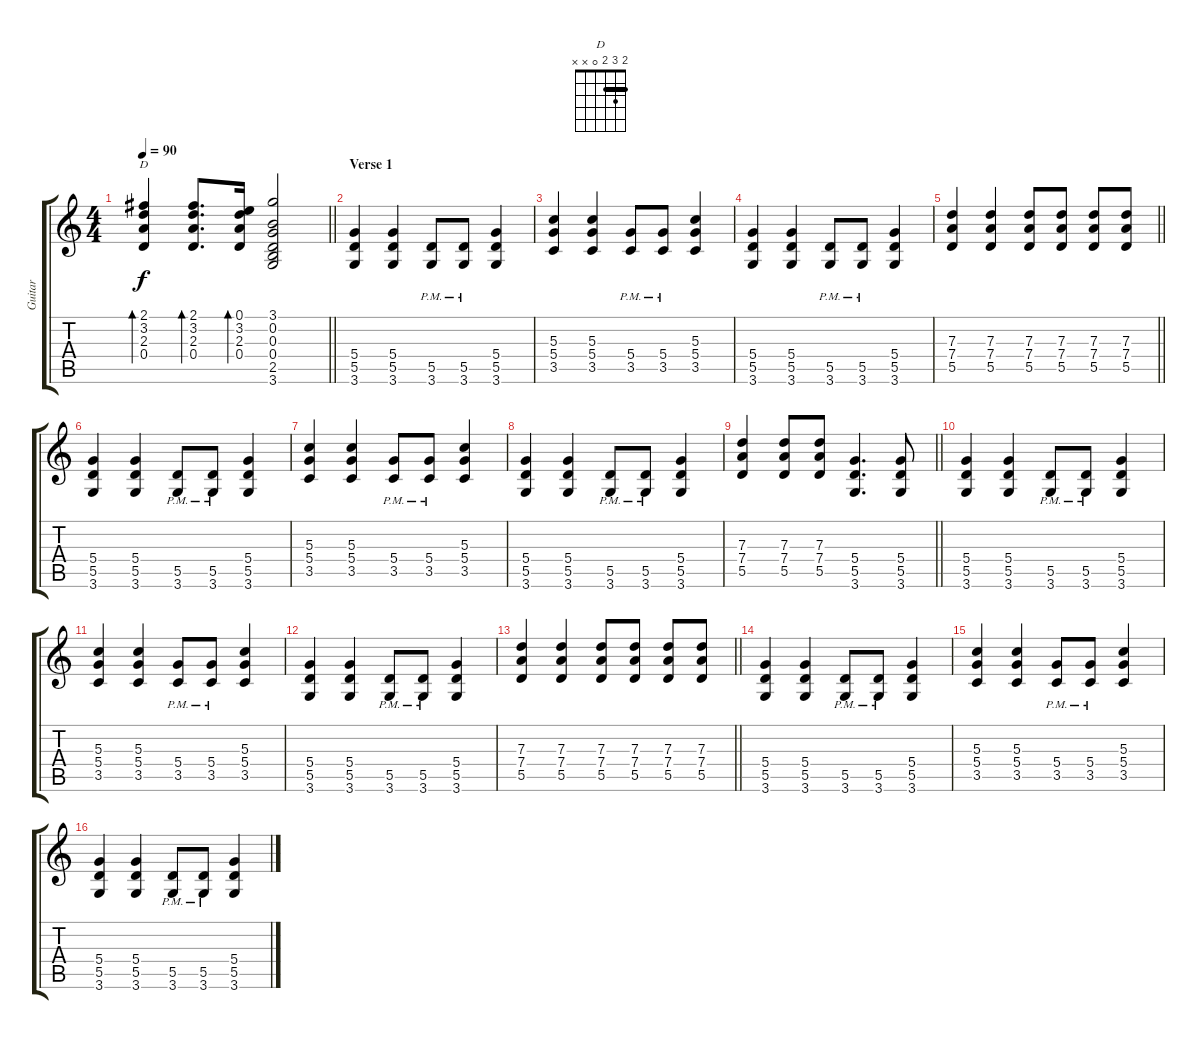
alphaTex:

\track ("Guitar" "Guitar") {instrument distortionguitar}
\staff {score tabs}
\tuning (E4 B3 G3 D3 A2 E2) {hide}
\chord ("D" 2 3 2 0 x x) {barre 2}
\ts (4 4)
\tempo 90
\clef g2
\barLineRight lightlight
\ks c
(2.1 3.2 2.3 0.4).4{bd 60 ch "D" dy f} (2.1 3.2 2.3 0.4).8{d bd 60} (0.1 3.2 2.3 0.4).16{bd 60} (3.1 0.2 0.3 0.4 2.5 3.6).2 |
\section ("" "Verse 1")
(5.4 5.5 3.6).4 (5.4 5.5 3.6).4 (5.5{pm} 3.6{pm}).8 (5.5{pm} 3.6{pm}).8 (5.4 5.5 3.6).4 |
(5.3 5.4 3.5).4 (5.3 5.4 3.5).4 (5.4{pm} 3.5{pm}).8 (5.4{pm} 3.5{pm}).8 (5.3 5.4 3.5).4 |
(5.4 5.5 3.6).4 (5.4 5.5 3.6).4 (5.5{pm} 3.6{pm}).8 (5.5{pm} 3.6{pm}).8 (5.4 5.5 3.6).4 |
\barLineRight lightlight
(7.3 7.4 5.5).4 (7.3 7.4 5.5).4 (7.3 7.4 5.5).8 (7.3 7.4 5.5).8 (7.3 7.4 5.5).8 (7.3 7.4 5.5).8 |
(5.4 5.5 3.6).4 (5.4 5.5 3.6).4 (5.5{pm} 3.6{pm}).8 (5.5{pm} 3.6{pm}).8 (5.4 5.5 3.6).4 |
(5.3 5.4 3.5).4 (5.3 5.4 3.5).4 (5.4{pm} 3.5{pm}).8 (5.4{pm} 3.5{pm}).8 (5.3 5.4 3.5).4 |
(5.4 5.5 3.6).4 (5.4 5.5 3.6).4 (5.5{pm} 3.6{pm}).8 (5.5{pm} 3.6{pm}).8 (5.4 5.5 3.6).4 |
\barLineRight lightlight
(7.3 7.4 5.5).4 (7.3 7.4 5.5).8 (7.3 7.4 5.5).8 (5.4 5.5 3.6).4{d} (5.4 5.5 3.6).8 |
(5.4 5.5 3.6).4 (5.4 5.5 3.6).4 (5.5{pm} 3.6{pm}).8 (5.5{pm} 3.6{pm}).8 (5.4 5.5 3.6).4 |
(5.3 5.4 3.5).4 (5.3 5.4 3.5).4 (5.4{pm} 3.5{pm}).8 (5.4{pm} 3.5{pm}).8 (5.3 5.4 3.5).4 |
(5.4 5.5 3.6).4 (5.4 5.5 3.6).4 (5.5{pm} 3.6{pm}).8 (5.5{pm} 3.6{pm}).8 (5.4 5.5 3.6).4 |
\barLineRight lightlight
(7.3 7.4 5.5).4 (7.3 7.4 5.5).4 (7.3 7.4 5.5).8 (7.3 7.4 5.5).8 (7.3 7.4 5.5).8 (7.3 7.4 5.5).8 |
(5.4 5.5 3.6).4 (5.4 5.5 3.6).4 (5.5{pm} 3.6{pm}).8 (5.5{pm} 3.6{pm}).8 (5.4 5.5 3.6).4 |
(5.3 5.4 3.5).4 (5.3 5.4 3.5).4 (5.4{pm} 3.5{pm}).8 (5.4{pm} 3.5{pm}).8 (5.3 5.4 3.5).4 |
(5.4 5.5 3.6).4 (5.4 5.5 3.6).4 (5.5{pm} 3.6{pm}).8 (5.5{pm} 3.6{pm}).8 (5.4 5.5 3.6).4
